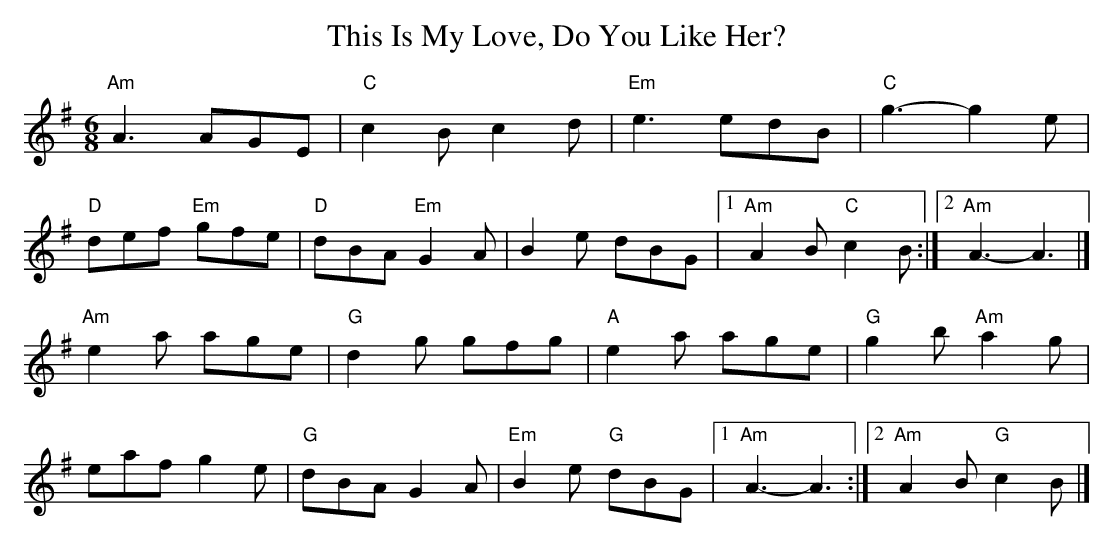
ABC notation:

X:1
T:This Is My Love, Do You Like Her?
M:6/8
L:1/8
K:A Dorian
"Am"A3 AGE| "C"c2B c2d| "Em"e3 edB| "C"g3-g2e|
"D"def "Em"gfe| "D"dBA "Em"G2A| B2e dBG|[1 "Am"A2B "C"c2B:|[2 "Am"A3-A3|]
"Am"e2a age| "G"d2g gfg| "A"e2a age| "G"g2b "Am"a2g|
eaf g2e| "G"dBA G2A| "Em"B2e "G"dBG|[1 "Am"A3-A3:|[2 "Am"A2B "G"c2B|]
